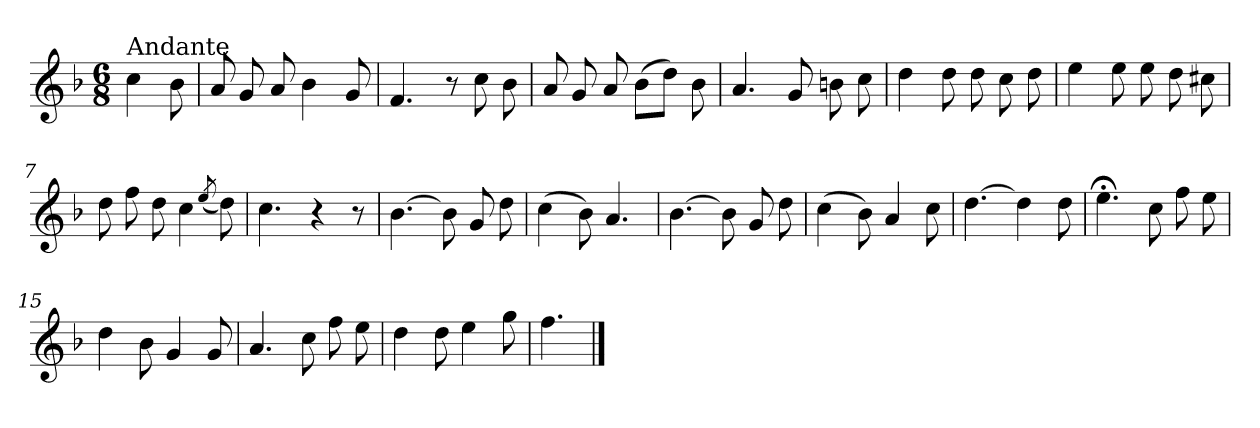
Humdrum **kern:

**kern
*part1
*staff1
*clefG2
*k[b-]
*F:
*M6/8
=
!LO:TX:a:t=Andante
4cc\
8b-\
=1
8a/
8g/
8a/
4b-\
8g/
=2
4.f/
8r
8cc\
8b-\
=3
8a/
8g/
8a/
(>8b-\L
8dd\J)
8b-\
=4
4.a/
8g/
8bn\
8cc\
=5
4dd\
8dd\
8dd\
8cc\
8dd\
!!LO:LB:g=z
=6
4ee\
8ee\
8ee\
8dd\
8cc#X\
=7
8dd\
8ff\
8dd\
4cc\
(<8qee/
8dd\)
=8
4.cc\
4r
8r
=9
[4.b-\
8b-\]
8g/
8dd\
=10
(>4cc\
8b-\)
4.a/
=11
[4.b-\
8b-\]
8g/
8dd\
=12
(>4cc\
8b-\)
4a/
8cc\
!!LO:LB:g=z
=13
[4.dd\
4dd\]
8dd\
=14
4.ee;<\
8cc\
8ff\
8ee\
=15
4dd\
8b-\
4g/
8g/
=16
4.a/
8cc\
8ff\
8ee\
=17
4dd\
8dd\
4ee\
8gg\
=18
4.ff\
==
*-
